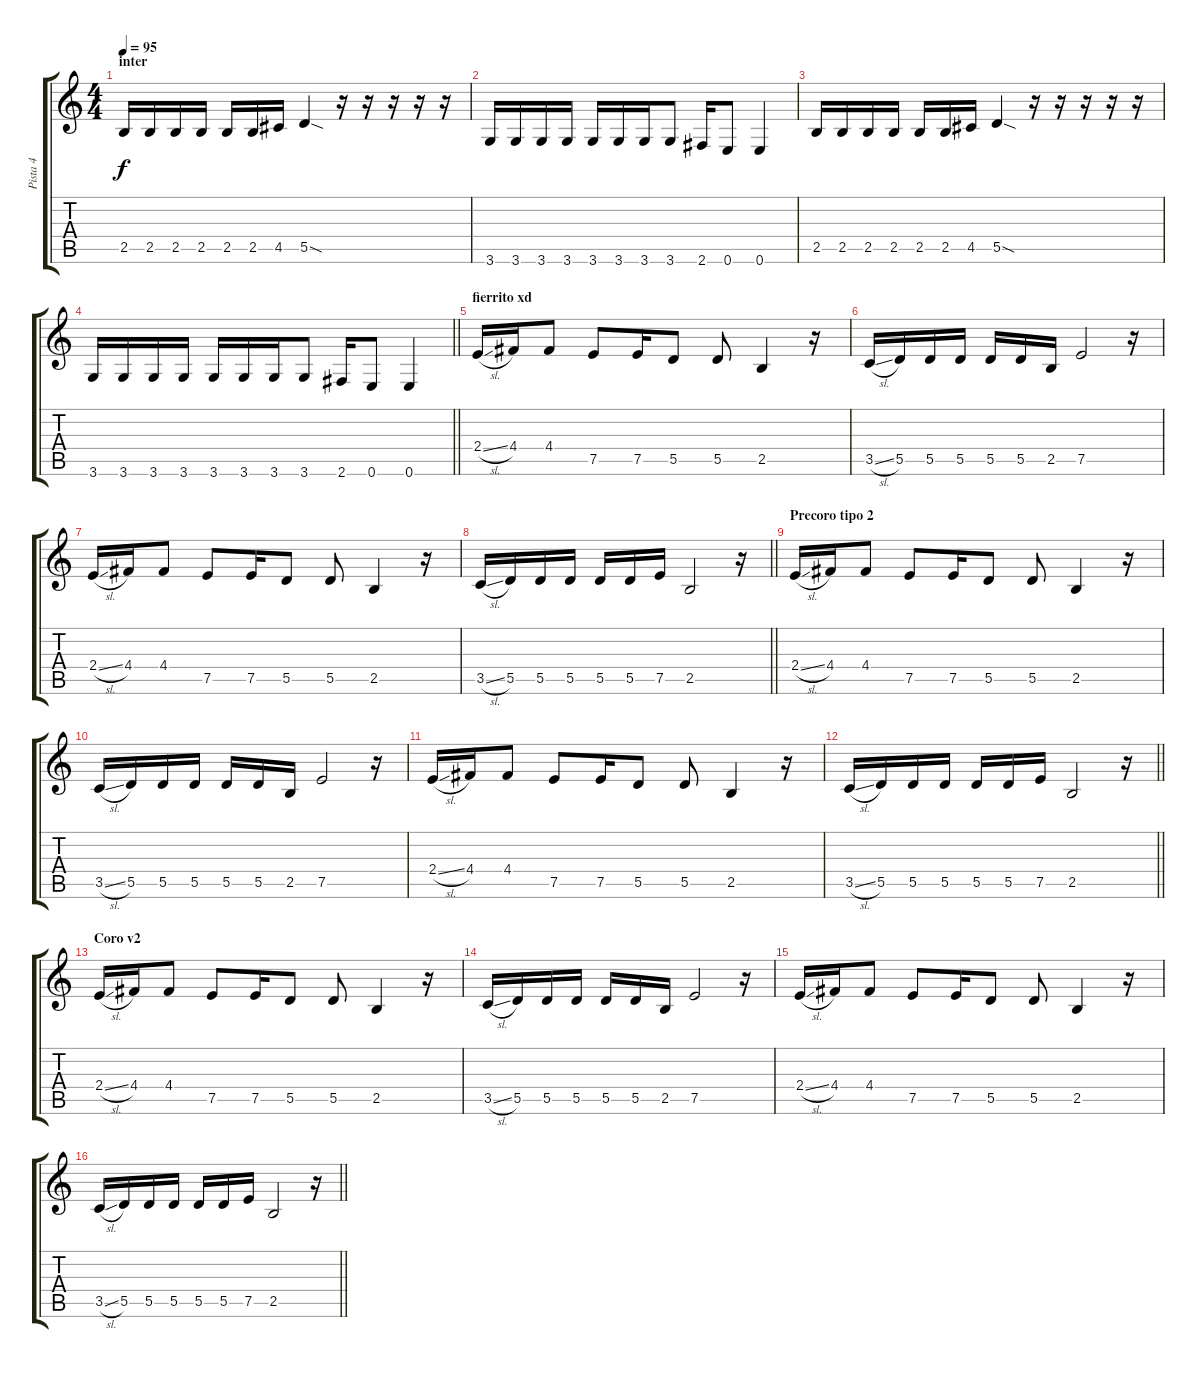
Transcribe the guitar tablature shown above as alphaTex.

\track ("Pista 4" "Pista 4") {instrument electricguitarclean}
\staff {score tabs}
\tuning (E4 B3 G3 D3 A2 E2) {hide}
\ts (4 4)
\section ("" "inter")
\tempo 95
\clef g2
\ks c
2.5.16{dy f} 2.5.16 2.5.16 2.5.16 2.5.16 2.5.16 4.5.16 5.5{sod}.4 r.16 r.16 r.16 r.16 r.16 |
3.6.16 3.6.16 3.6.16 3.6.16 3.6.16 3.6.16 3.6.16 3.6.8 2.6.16 0.6.8 0.6.4 |
2.5.16 2.5.16 2.5.16 2.5.16 2.5.16 2.5.16 4.5.16 5.5{sod}.4 r.16 r.16 r.16 r.16 r.16 |
\barLineRight lightlight
3.6.16 3.6.16 3.6.16 3.6.16 3.6.16 3.6.16 3.6.16 3.6.8 2.6.16 0.6.8 0.6.4 |
\section ("" "fierrito xd")
2.4{sl}.16 4.4.16 4.4.8 7.5.8 7.5.16 5.5.8 5.5.8 2.5.4 r.16 |
3.5{sl}.16 5.5.16 5.5.16 5.5.16 5.5.16 5.5.16 2.5.16 7.5.2 r.16 |
2.4{sl}.16 4.4.16 4.4.8 7.5.8 7.5.16 5.5.8 5.5.8 2.5.4 r.16 |
\barLineRight lightlight
3.5{sl}.16 5.5.16 5.5.16 5.5.16 5.5.16 5.5.16 7.5.16 2.5.2 r.16 |
\section ("" "Precoro tipo 2")
2.4{sl}.16 4.4.16 4.4.8 7.5.8 7.5.16 5.5.8 5.5.8 2.5.4 r.16 |
3.5{sl}.16 5.5.16 5.5.16 5.5.16 5.5.16 5.5.16 2.5.16 7.5.2 r.16 |
2.4{sl}.16 4.4.16 4.4.8 7.5.8 7.5.16 5.5.8 5.5.8 2.5.4 r.16 |
\barLineRight lightlight
3.5{sl}.16 5.5.16 5.5.16 5.5.16 5.5.16 5.5.16 7.5.16 2.5.2 r.16 |
\section ("" "Coro v2")
2.4{sl}.16 4.4.16 4.4.8 7.5.8 7.5.16 5.5.8 5.5.8 2.5.4 r.16 |
3.5{sl}.16 5.5.16 5.5.16 5.5.16 5.5.16 5.5.16 2.5.16 7.5.2 r.16 |
2.4{sl}.16 4.4.16 4.4.8 7.5.8 7.5.16 5.5.8 5.5.8 2.5.4 r.16 |
\barLineRight lightlight
3.5{sl}.16 5.5.16 5.5.16 5.5.16 5.5.16 5.5.16 7.5.16 2.5.2 r.16
